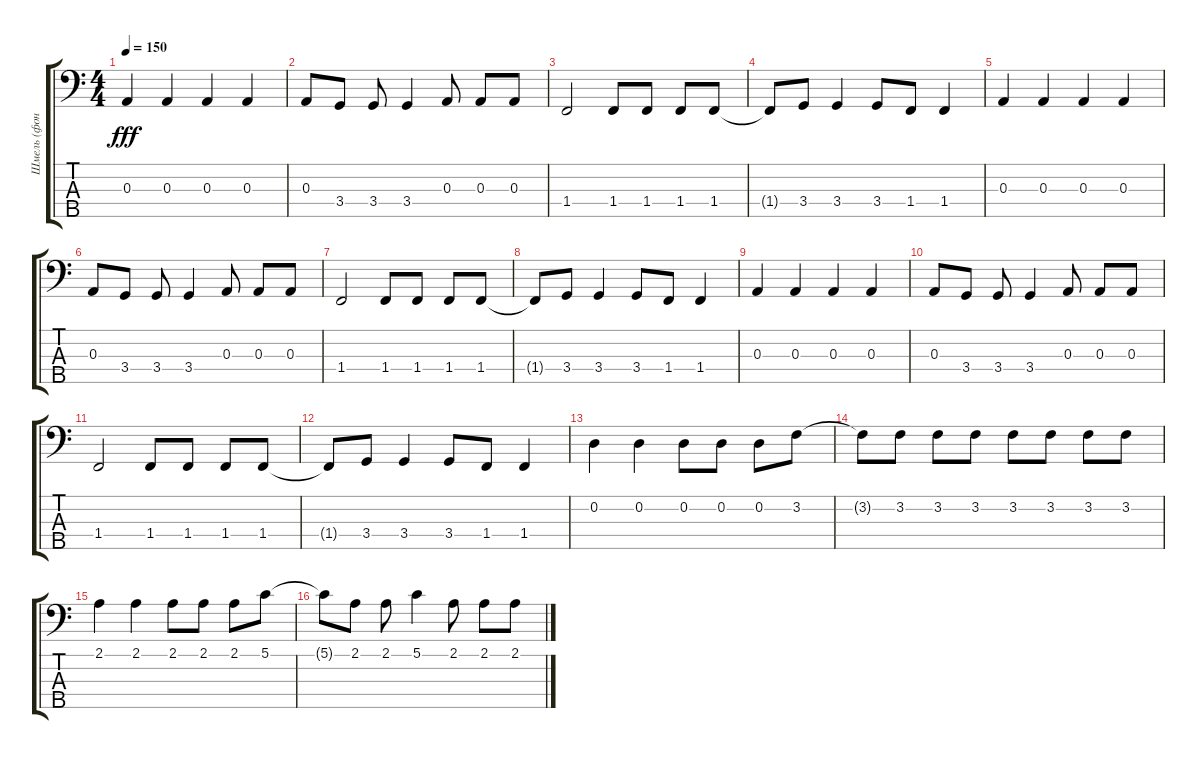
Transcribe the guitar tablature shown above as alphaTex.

\track ("Шмель (фон и перегруз)" "Шмель (фон") {instrument slapbass1}
\staff {score tabs}
\tuning (G2 D2 A1 E1 B0) {hide}
\ts (4 4)
\tempo 150
\clef f4
\ks c
0.3.4{dy fff} 0.3.4 0.3.4 0.3.4 |
0.3.8 3.4.8 3.4.8 3.4.4 0.3.8 0.3.8 0.3.8 |
1.4.2 1.4.8 1.4.8 1.4.8 1.4.8 |
1.4{t}.8 3.4.8 3.4.4 3.4.8 1.4.8 1.4.4 |
0.3.4 0.3.4 0.3.4 0.3.4 |
0.3.8 3.4.8 3.4.8 3.4.4 0.3.8 0.3.8 0.3.8 |
1.4.2 1.4.8 1.4.8 1.4.8 1.4.8 |
1.4{t}.8 3.4.8 3.4.4 3.4.8 1.4.8 1.4.4 |
0.3.4 0.3.4 0.3.4 0.3.4 |
0.3.8 3.4.8 3.4.8 3.4.4 0.3.8 0.3.8 0.3.8 |
1.4.2 1.4.8 1.4.8 1.4.8 1.4.8 |
1.4{t}.8 3.4.8 3.4.4 3.4.8 1.4.8 1.4.4 |
0.2.4 0.2.4 0.2.8 0.2.8 0.2.8 3.2.8 |
3.2{t}.8 3.2.8 3.2.8 3.2.8 3.2.8 3.2.8 3.2.8 3.2.8 |
2.1.4 2.1.4 2.1.8 2.1.8 2.1.8 5.1.8 |
5.1{t}.8 2.1.8 2.1.8 5.1.4 2.1.8 2.1.8 2.1.8
